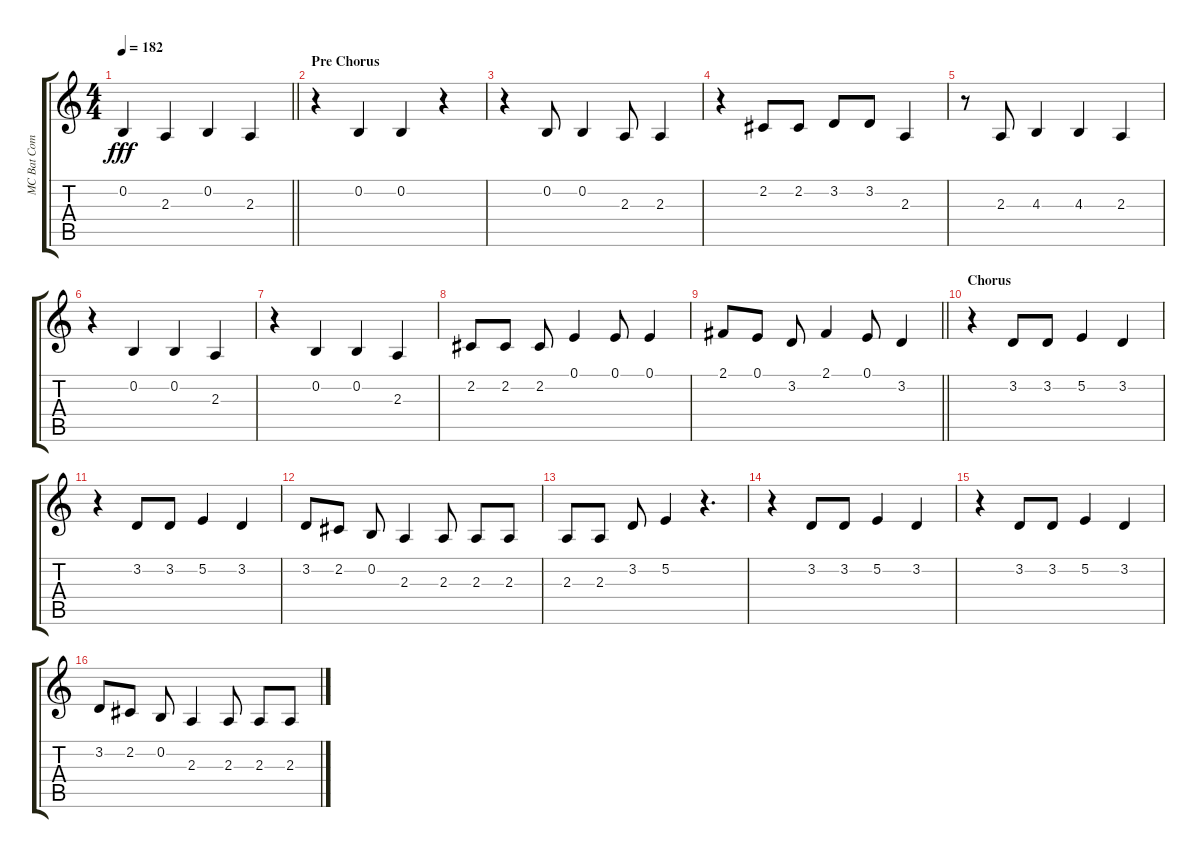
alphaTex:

\track ("MC Bat Comander (Vox)" "MC Bat Com") {instrument altosax}
\staff {score tabs}
\tuning (E4 B3 G3 D3 A2 E2) {hide}
\ts (4 4)
\tempo 182
\clef g2
\barLineRight lightlight
\ks c
0.2.4{dy fff} 2.3.4 0.2.4 2.3.4 |
\section ("" "Pre Chorus")
r.4 0.2.4 0.2.4 r.4 |
r.4 0.2.8 0.2.4 2.3.8 2.3.4 |
r.4 2.2.8 2.2.8 3.2.8 3.2.8 2.3.4 |
r.8 2.3.8 4.3.4 4.3.4 2.3.4 |
r.4 0.2.4 0.2.4 2.3.4 |
r.4 0.2.4 0.2.4 2.3.4 |
2.2.8 2.2.8 2.2.8 0.1.4 0.1.8 0.1.4 |
\barLineRight lightlight
2.1.8 0.1.8 3.2.8 2.1.4 0.1.8 3.2.4 |
\section ("" "Chorus")
r.4 3.2.8 3.2.8 5.2.4 3.2.4 |
r.4 3.2.8 3.2.8 5.2.4 3.2.4 |
3.2.8 2.2.8 0.2.8 2.3.4 2.3.8 2.3.8 2.3.8 |
2.3.8 2.3.8 3.2.8 5.2.4 r.4{d} |
r.4 3.2.8 3.2.8 5.2.4 3.2.4 |
r.4 3.2.8 3.2.8 5.2.4 3.2.4 |
3.2.8 2.2.8 0.2.8 2.3.4 2.3.8 2.3.8 2.3.8
